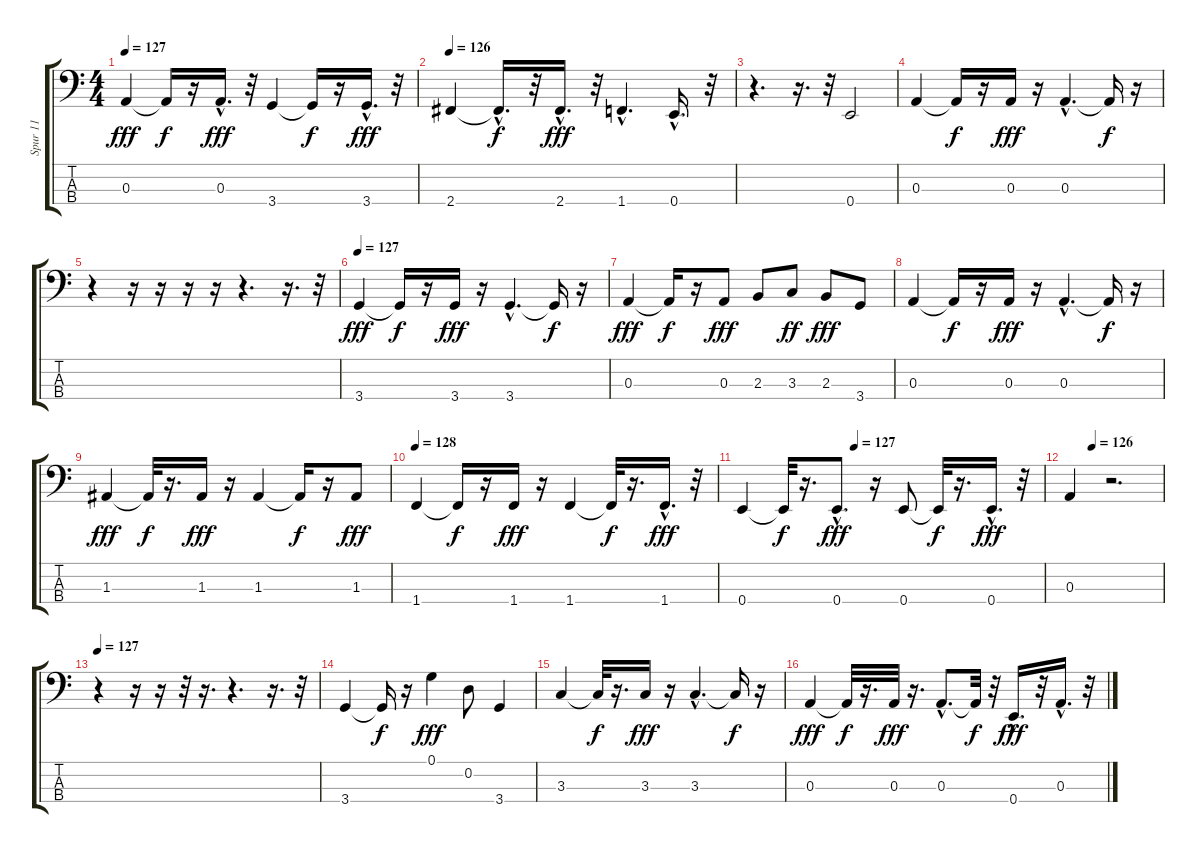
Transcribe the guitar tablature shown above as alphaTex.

\track ("Spur 11" "Spur 11") {instrument electricbassfinger}
\staff {score tabs}
\tuning (G2 D2 A1 E1) {hide}
\ts (4 4)
\tempo 127
\clef f4
\ks c
0.3.4{dy fff} 0.3{t}.16{dy f} r.16 0.3{hac}.16{d dy fff} r.32 3.4.4 3.4{t}.16{dy f} r.16 3.4{hac}.16{d dy fff} r.32 |
\tempo 126
2.4.4 2.4{hac t}.16{d dy f} r.32 2.4{hac}.16{d dy fff} r.32 1.4{hac}.4{d} 0.4{hac}.16{d} r.32 |
r.4{d} r.16{d} r.32 0.4.2 |
0.3.4 0.3{t}.16{dy f} r.16 0.3.16{dy fff} r.16 0.3{hac}.4{d} 0.3{t}.16{dy f} r.16 |
r.4 r.16 r.16 r.16 r.16 r.4{d} r.16{d} r.32 |
\tempo 127
3.4.4{dy fff} 3.4{t}.16{dy f} r.16 3.4.16{dy fff} r.16 3.4{hac}.4{d} 3.4{t}.16{dy f} r.16 |
0.3.4{dy fff} 0.3{t}.16{dy f} r.16 0.3.8{dy fff} 2.3.8 3.3.8{dy ff} 2.3.8{dy fff} 3.4.8 |
0.3.4 0.3{t}.16{dy f} r.16 0.3.16{dy fff} r.16 0.3{hac}.4{d} 0.3{t}.16{dy f} r.16 |
1.3.4{dy fff} 1.3{t}.32{dy f} r.16{d} 1.3.16{dy fff} r.16 1.3.4 1.3{t}.16{dy f} r.16 1.3.8{dy fff} |
\tempo 128
1.4.4 1.4{t}.16{dy f} r.16 1.4.16{dy fff} r.16 1.4.4 1.4{t}.32{dy f} r.16{d} 1.4{hac}.16{d dy fff} r.32 |
\tempo (127 0.375)
0.4.4 0.4{t}.32{dy f} r.16{d} 0.4{hac}.8{d dy fff} r.16 0.4.8 0.4{t}.32{dy f} r.16{d} 0.4{hac}.16{d dy fff} r.32 |
\tempo (126 0.25)
0.3.4 r.2{d} |
\tempo 127
r.4 r.16 r.16 r.32 r.16{d} r.4{d} r.16{d} r.32 |
3.4.4 3.4{t}.16{dy f} r.16 0.1.4{dy fff} 0.2.8 3.4.4 |
3.3.4 3.3{t}.32{dy f} r.16{d} 3.3.16{dy fff} r.16 3.3{hac}.4{d} 3.3{t}.16{dy f} r.16 |
0.3.4{dy fff} 0.3{t}.32{dy f} r.16{d} 0.3.32{dy fff} r.16{d} 0.3{hac}.8{d} 0.3{t}.32{dy f} r.32 0.4{hac}.16{d dy fff} r.32 0.3{hac}.16{d} r.32
